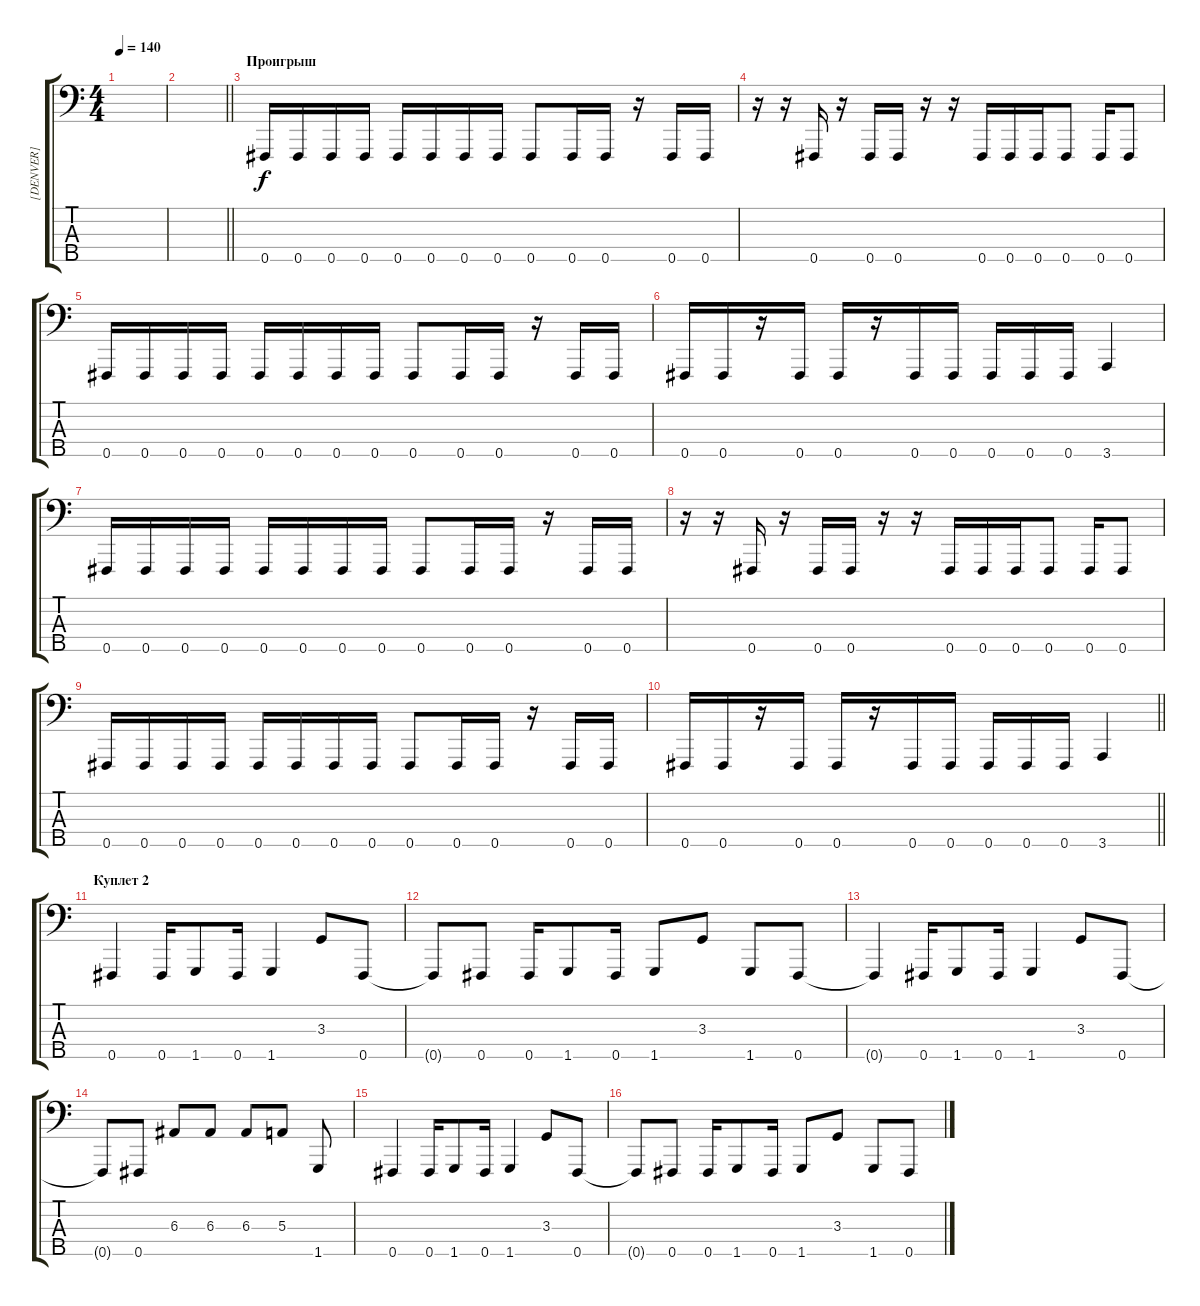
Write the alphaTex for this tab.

\track ("[DENVER]" "[DENVER]") {instrument electricbassfinger}
\staff {score tabs}
\tuning (D2 A1 E1 B0 Gb0) {hide}
\ts (4 4)
\tempo 140
\clef f4
\ks c
|
\barLineRight lightlight
|
\section ("" "Проигрыш")
0.5.16 0.5.16 0.5.16 0.5.16 0.5.16 0.5.16 0.5.16 0.5.16 0.5.8 0.5.16 0.5.16 r.16 0.5.16 0.5.16 |
r.16 r.16 0.5.16 r.16 0.5.16 0.5.16 r.16 r.16 0.5.16 0.5.16 0.5.16 0.5.8 0.5.16 0.5.8 |
0.5.16 0.5.16 0.5.16 0.5.16 0.5.16 0.5.16 0.5.16 0.5.16 0.5.8 0.5.16 0.5.16 r.16 0.5.16 0.5.16 |
0.5.16 0.5.16 r.16 0.5.16 0.5.16 r.16 0.5.16 0.5.16 0.5.16 0.5.16 0.5.16 3.5.4 |
0.5.16 0.5.16 0.5.16 0.5.16 0.5.16 0.5.16 0.5.16 0.5.16 0.5.8 0.5.16 0.5.16 r.16 0.5.16 0.5.16 |
r.16 r.16 0.5.16 r.16 0.5.16 0.5.16 r.16 r.16 0.5.16 0.5.16 0.5.16 0.5.8 0.5.16 0.5.8 |
0.5.16 0.5.16 0.5.16 0.5.16 0.5.16 0.5.16 0.5.16 0.5.16 0.5.8 0.5.16 0.5.16 r.16 0.5.16 0.5.16 |
\barLineRight lightlight
0.5.16 0.5.16 r.16 0.5.16 0.5.16 r.16 0.5.16 0.5.16 0.5.16 0.5.16 0.5.16 3.5.4 |
\section ("" "Куплет 2")
0.5.4 0.5.16 1.5.8 0.5.16 1.5.4 3.3.8 0.5.8 |
0.5{t}.8 0.5.8 0.5.16 1.5.8 0.5.16 1.5.8 3.3.8 1.5.8 0.5.8 |
0.5{t}.4 0.5.16 1.5.8 0.5.16 1.5.4 3.3.8 0.5.8 |
0.5{t}.8 0.5.8 6.3.8 6.3.8 6.3.8 5.3.8 1.5.8 |
0.5.4 0.5.16 1.5.8 0.5.16 1.5.4 3.3.8 0.5.8 |
0.5{t}.8 0.5.8 0.5.16 1.5.8 0.5.16 1.5.8 3.3.8 1.5.8 0.5.8
